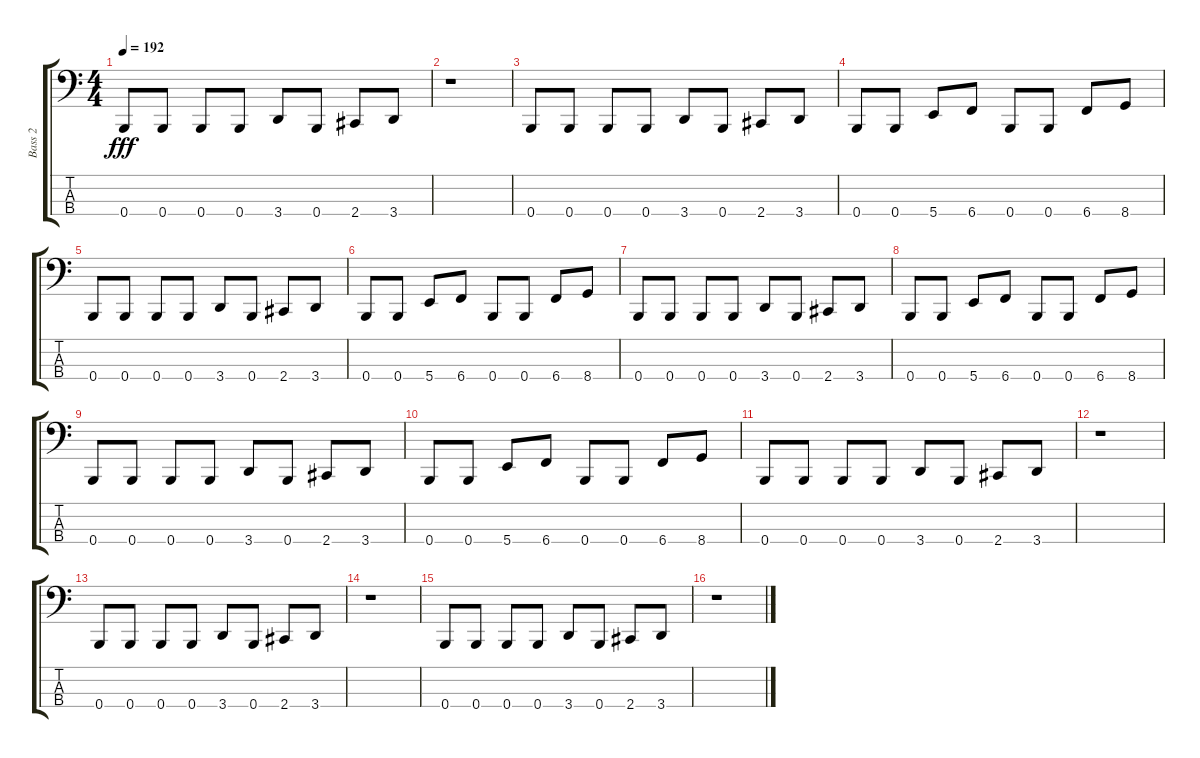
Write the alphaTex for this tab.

\track ("Bass 2" "Bass 2") {instrument electricbasspick}
\staff {score tabs}
\tuning (E2 B1 Gb1 B0) {hide}
\ts (4 4)
\tempo 192
\clef f4
\ks c
0.4.8{dy fff} 0.4.8 0.4.8 0.4.8 3.4.8 0.4.8 2.4.8 3.4.8 |
r.1 |
0.4.8 0.4.8 0.4.8 0.4.8 3.4.8 0.4.8 2.4.8 3.4.8 |
0.4.8 0.4.8 5.4.8 6.4.8 0.4.8 0.4.8 6.4.8 8.4.8 |
0.4.8 0.4.8 0.4.8 0.4.8 3.4.8 0.4.8 2.4.8 3.4.8 |
0.4.8 0.4.8 5.4.8 6.4.8 0.4.8 0.4.8 6.4.8 8.4.8 |
0.4.8 0.4.8 0.4.8 0.4.8 3.4.8 0.4.8 2.4.8 3.4.8 |
0.4.8 0.4.8 5.4.8 6.4.8 0.4.8 0.4.8 6.4.8 8.4.8 |
0.4.8 0.4.8 0.4.8 0.4.8 3.4.8 0.4.8 2.4.8 3.4.8 |
0.4.8 0.4.8 5.4.8 6.4.8 0.4.8 0.4.8 6.4.8 8.4.8 |
0.4.8 0.4.8 0.4.8 0.4.8 3.4.8 0.4.8 2.4.8 3.4.8 |
r.1 |
0.4.8 0.4.8 0.4.8 0.4.8 3.4.8 0.4.8 2.4.8 3.4.8 |
r.1 |
0.4.8 0.4.8 0.4.8 0.4.8 3.4.8 0.4.8 2.4.8 3.4.8 |
r.1
